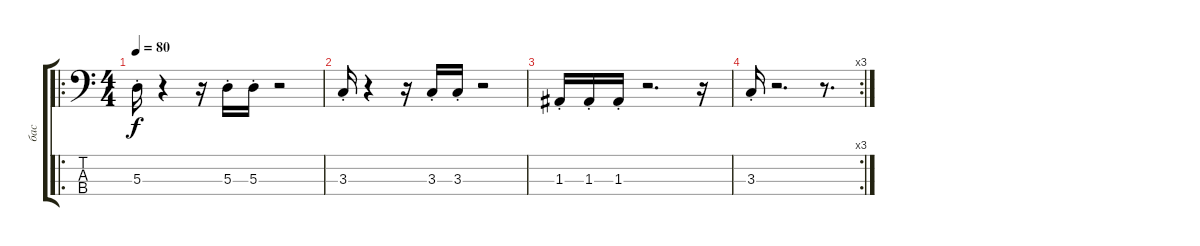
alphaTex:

\track ("бас" "бас") {instrument synthbass1 bank 1}
\staff {score tabs}
\tuning (G2 D2 A1 E1) {hide}
\ro
\ts (4 4)
\tempo 80
\clef f4
\ks c
5.3{st}.16{dy f} r.4 r.16 5.3{st}.16 5.3{st}.16 r.2 |
3.3{st}.16 r.4 r.16 3.3{st}.16 3.3{st}.16 r.2 |
1.3{st}.16 1.3{st}.16 1.3{st}.16 r.2{d} r.16 |
\rc 3
3.3{st}.16 r.2{d} r.8{d}
